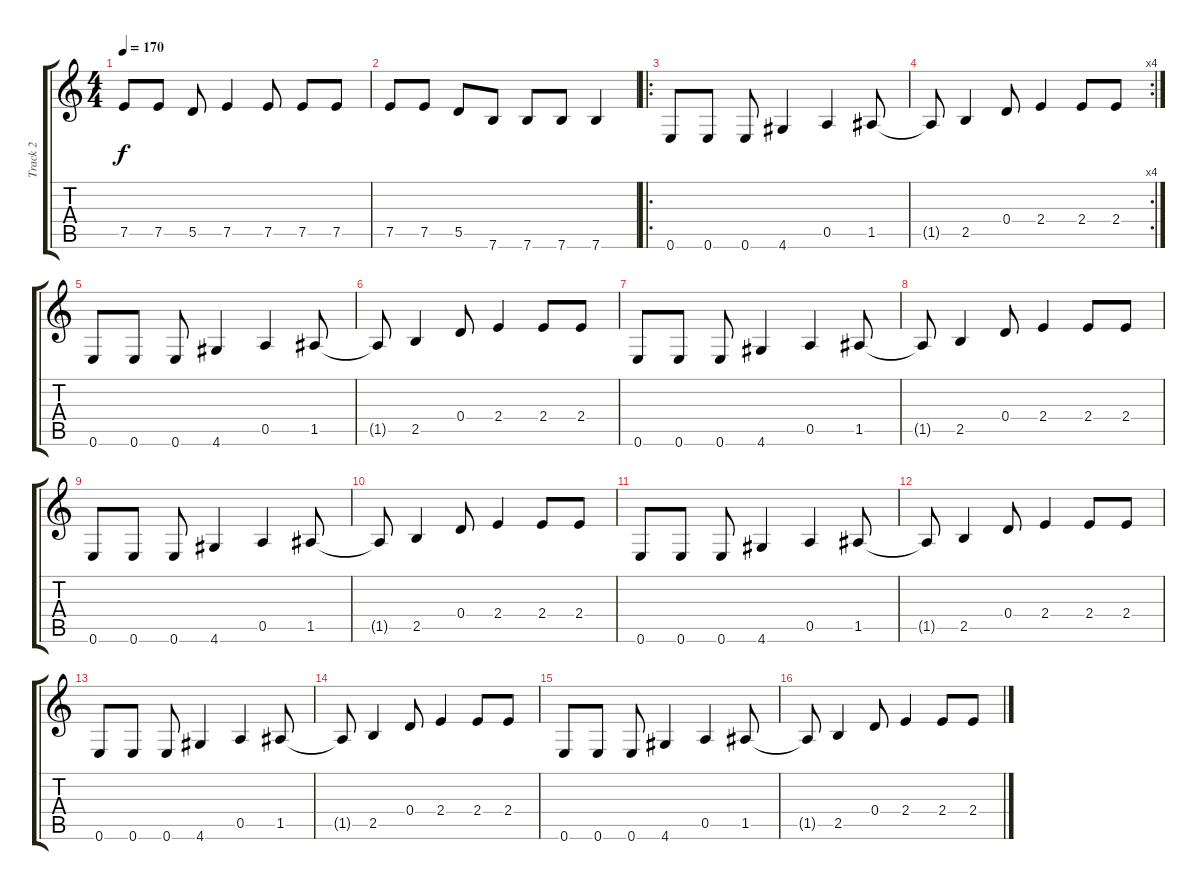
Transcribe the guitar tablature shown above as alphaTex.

\track ("Track 2" "Track 2") {instrument electricbasspick}
\staff {score tabs}
\tuning (E4 B3 G3 D3 A2 E2) {hide}
\ts (4 4)
\tempo 170
\clef g2
\ks c
7.5.8{dy f} 7.5.8 5.5.8 7.5.4 7.5.8 7.5.8 7.5.8 |
7.5.8 7.5.8 5.5.8 7.6.8 7.6.8 7.6.8 7.6.4 |
\ro
0.6.8 0.6.8 0.6.8 4.6.4 0.5.4 1.5.8 |
\rc 4
1.5{t}.8 2.5.4 0.4.8 2.4.4 2.4.8 2.4.8 |
0.6.8 0.6.8 0.6.8 4.6.4 0.5.4 1.5.8 |
1.5{t}.8 2.5.4 0.4.8 2.4.4 2.4.8 2.4.8 |
0.6.8 0.6.8 0.6.8 4.6.4 0.5.4 1.5.8 |
1.5{t}.8 2.5.4 0.4.8 2.4.4 2.4.8 2.4.8 |
0.6.8 0.6.8 0.6.8 4.6.4 0.5.4 1.5.8 |
1.5{t}.8 2.5.4 0.4.8 2.4.4 2.4.8 2.4.8 |
0.6.8 0.6.8 0.6.8 4.6.4 0.5.4 1.5.8 |
1.5{t}.8 2.5.4 0.4.8 2.4.4 2.4.8 2.4.8 |
0.6.8 0.6.8 0.6.8 4.6.4 0.5.4 1.5.8 |
1.5{t}.8 2.5.4 0.4.8 2.4.4 2.4.8 2.4.8 |
0.6.8 0.6.8 0.6.8 4.6.4 0.5.4 1.5.8 |
1.5{t}.8 2.5.4 0.4.8 2.4.4 2.4.8 2.4.8
